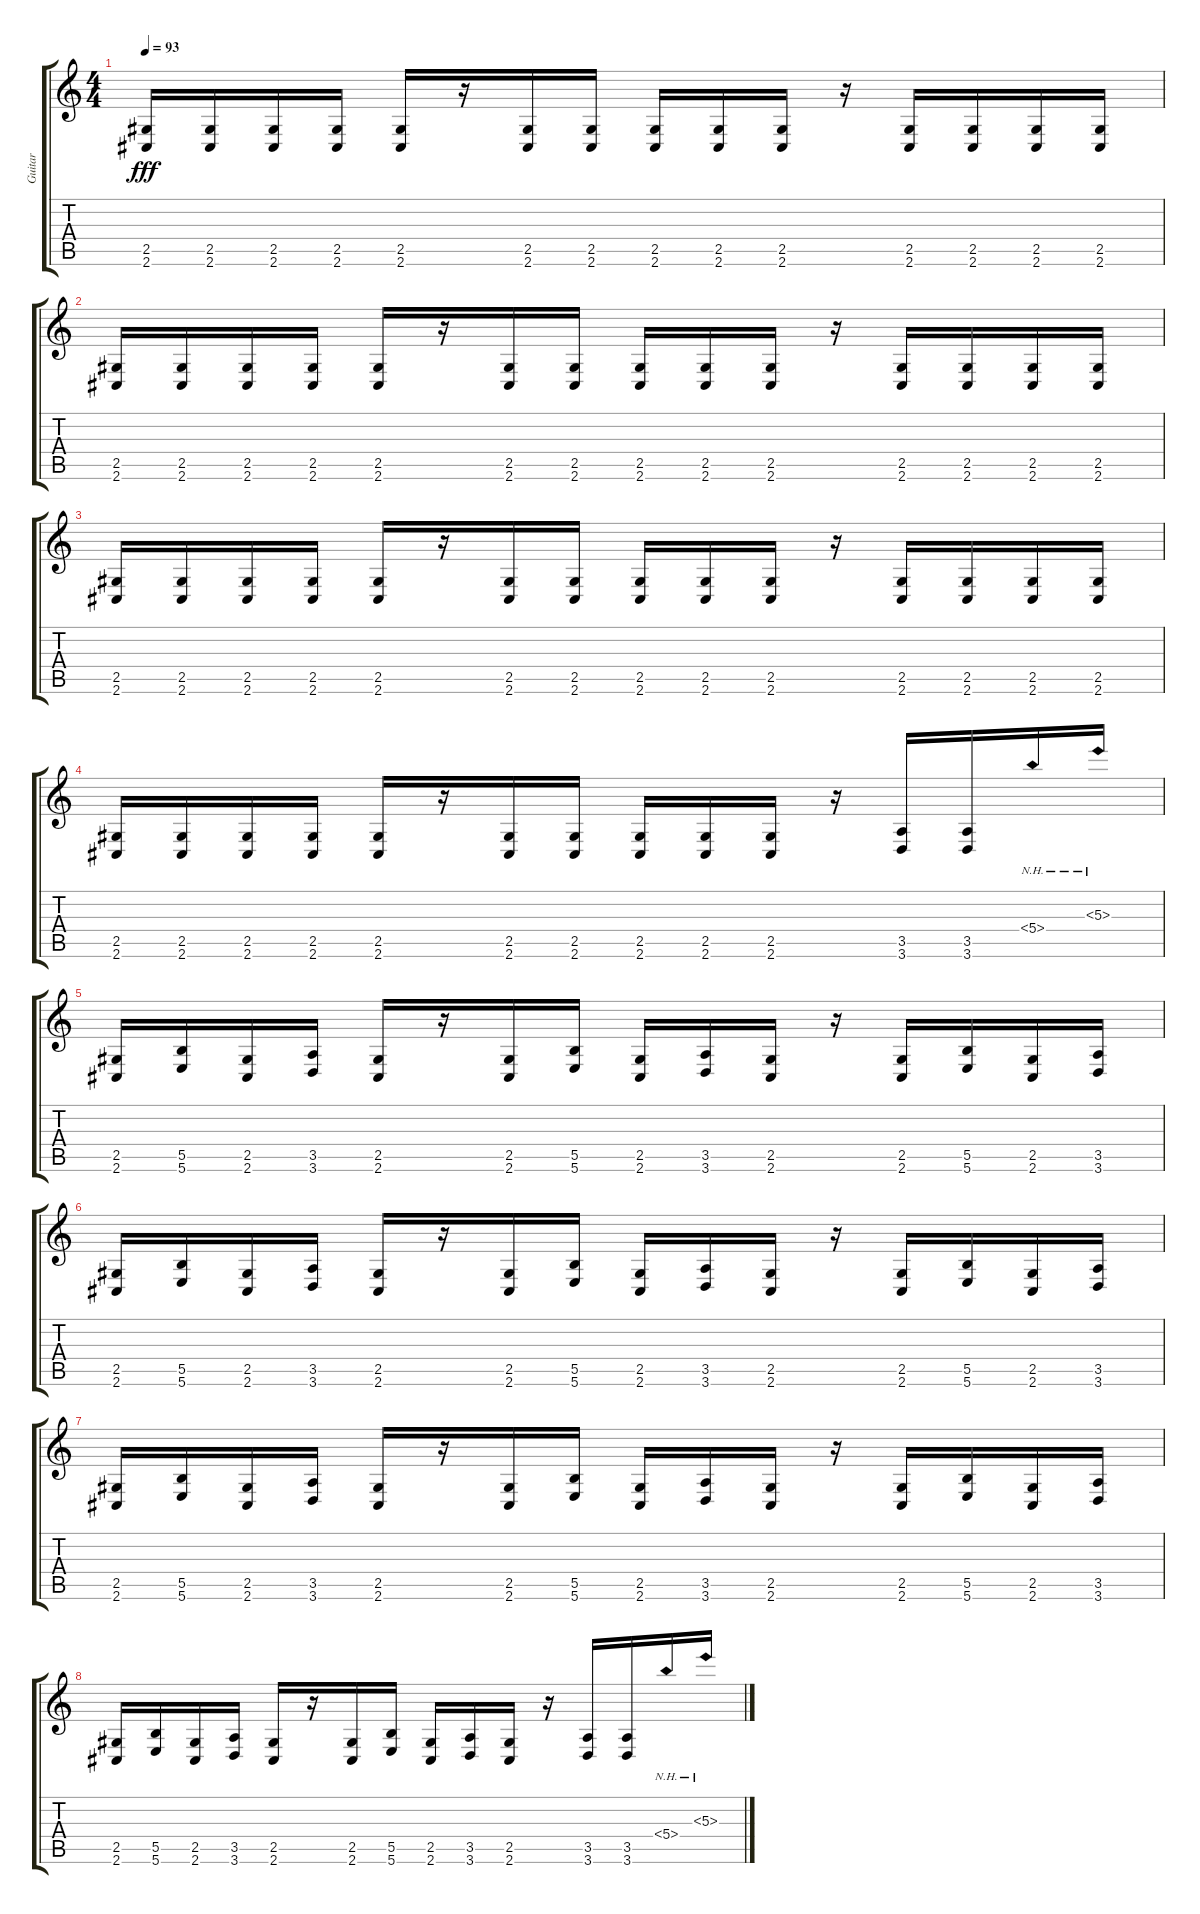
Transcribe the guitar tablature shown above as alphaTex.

\track ("Guitar" "Guitar") {instrument overdrivenguitar}
\staff {score tabs}
\tuning (Db4 Ab3 E3 B2 Gb2 B1) {hide}
\ts (4 4)
\tempo 93
\clef g2
\ks c
(2.5 2.6).16{dy fff} (2.5 2.6).16 (2.5 2.6).16 (2.5 2.6).16 (2.5 2.6).16 r.16 (2.5 2.6).16 (2.5 2.6).16 (2.5 2.6).16 (2.5 2.6).16 (2.5 2.6).16 r.16 (2.5 2.6).16 (2.5 2.6).16 (2.5 2.6).16 (2.5 2.6).16 |
(2.5 2.6).16 (2.5 2.6).16 (2.5 2.6).16 (2.5 2.6).16 (2.5 2.6).16 r.16 (2.5 2.6).16 (2.5 2.6).16 (2.5 2.6).16 (2.5 2.6).16 (2.5 2.6).16 r.16 (2.5 2.6).16 (2.5 2.6).16 (2.5 2.6).16 (2.5 2.6).16 |
(2.5 2.6).16 (2.5 2.6).16 (2.5 2.6).16 (2.5 2.6).16 (2.5 2.6).16 r.16 (2.5 2.6).16 (2.5 2.6).16 (2.5 2.6).16 (2.5 2.6).16 (2.5 2.6).16 r.16 (2.5 2.6).16 (2.5 2.6).16 (2.5 2.6).16 (2.5 2.6).16 |
(2.5 2.6).16 (2.5 2.6).16 (2.5 2.6).16 (2.5 2.6).16 (2.5 2.6).16 r.16 (2.5 2.6).16 (2.5 2.6).16 (2.5 2.6).16 (2.5 2.6).16 (2.5 2.6).16 r.16 (3.5 3.6).16 (3.5 3.6).16 5.4{nh}.16 5.3{nh}.16 |
(2.5 2.6).16 (5.5 5.6).16 (2.5 2.6).16 (3.5 3.6).16 (2.5 2.6).16 r.16 (2.5 2.6).16 (5.5 5.6).16 (2.5 2.6).16 (3.5 3.6).16 (2.5 2.6).16 r.16 (2.5 2.6).16 (5.5 5.6).16 (2.5 2.6).16 (3.5 3.6).16 |
(2.5 2.6).16 (5.5 5.6).16 (2.5 2.6).16 (3.5 3.6).16 (2.5 2.6).16 r.16 (2.5 2.6).16 (5.5 5.6).16 (2.5 2.6).16 (3.5 3.6).16 (2.5 2.6).16 r.16 (2.5 2.6).16 (5.5 5.6).16 (2.5 2.6).16 (3.5 3.6).16 |
(2.5 2.6).16 (5.5 5.6).16 (2.5 2.6).16 (3.5 3.6).16 (2.5 2.6).16 r.16 (2.5 2.6).16 (5.5 5.6).16 (2.5 2.6).16 (3.5 3.6).16 (2.5 2.6).16 r.16 (2.5 2.6).16 (5.5 5.6).16 (2.5 2.6).16 (3.5 3.6).16 |
(2.5 2.6).16 (5.5 5.6).16 (2.5 2.6).16 (3.5 3.6).16 (2.5 2.6).16 r.16 (2.5 2.6).16 (5.5 5.6).16 (2.5 2.6).16 (3.5 3.6).16 (2.5 2.6).16 r.16 (3.5 3.6).16 (3.5 3.6).16 5.4{nh}.16 5.3{nh}.16
